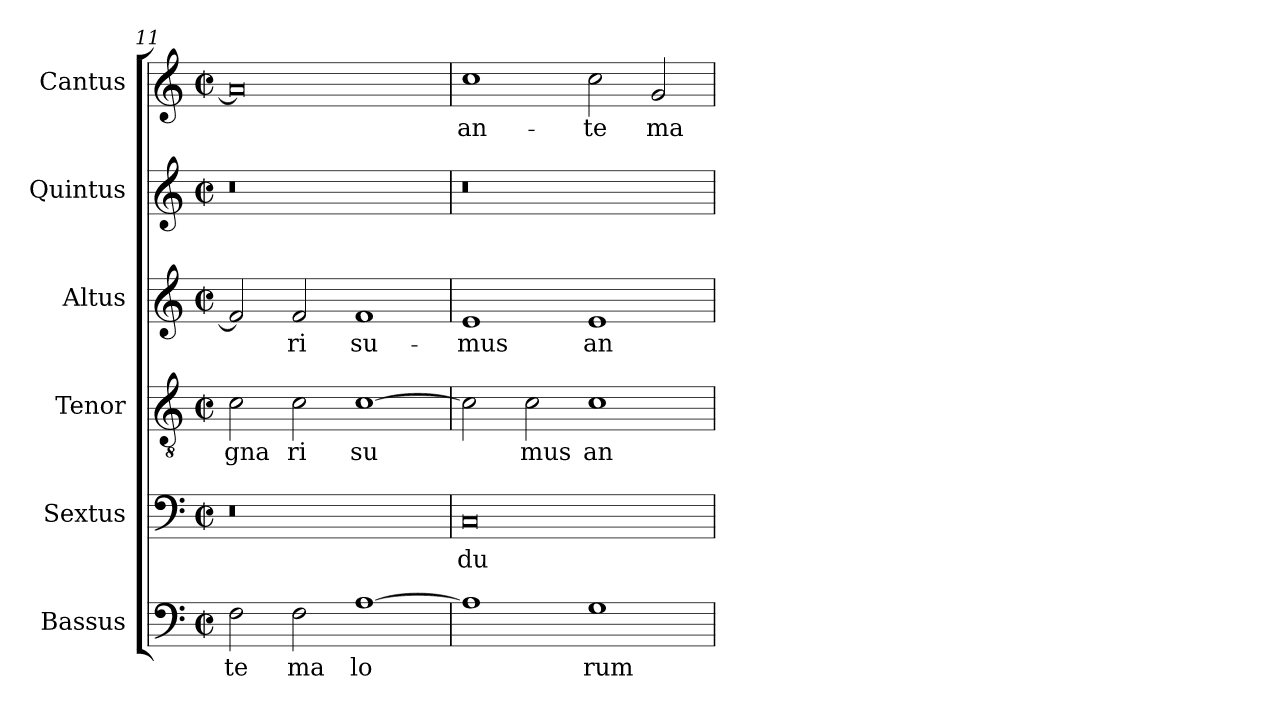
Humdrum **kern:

**kern	**text	**kern	**text	**kern	**text	**kern	**text	**kern	**kern	**text
*part6	*part6	*part5	*part5	*part4	*part4	*part3	*part3	*part2	*part1	*part1
*staff6	*staff6	*staff5	*staff5	*staff4	*staff4	*staff3	*staff3	*staff2	*staff1	*staff1
*I"Bassus	*	*I"Sextus	*	*I"Tenor	*	*I"Altus	*	*I"Quintus	*I"Cantus	*
*clefF4	*	*clefF4	*	*clefGv2	*	*clefG2	*	*clefG2	*clefG2	*
*k[]	*	*k[]	*	*k[]	*	*k[]	*	*k[]	*k[]	*
*C:	*	*C:	*	*C:	*	*C:	*	*C:	*C:	*
*M2/2	*	*M2/2	*	*M2/2	*	*M2/2	*	*M2/2	*M2/2	*
*met(c|)	*	*met(c|)	*	*met(c|)	*	*met(c|)	*	*met(c|)	*met(c|)	*
=11	=11	=11	=11	=11	=11	=11	=11	=11	=11	=11
!	!LO:LY:b:cj	!	!	!	!LO:LY:b:cj	!	!LO:LY:b:cj	!	!	!LO:LY:b:cj
2F\	te	0r	.	2c\	gna	2f/]	--	0r	0a]	.
!	!LO:LY:b:cj	!	!	!	!LO:LY:b:cj	!	!LO:LY:b:cj	!	!	!
2F\	ma	.	.	2c\	ri	2f/	-ri	.	.	.
!	!LO:LY:b:cj	!	!	!	!LO:LY:b:cj	!	!LO:LY:b:cj	!	!	!
[>1A	lo	.	.	[>1c	su	1f	su-	.	.	.
=12	=12	=12	=12	=12	=12	=12	=12	=12	=12	=12
!	!LO:LY:b:cj	!	!LO:LY:b:cj	!	!LO:LY:b:cj	!	!LO:LY:b:cj	!	!	!LO:LY:b:cj
1A]	.	0C	du-	2c\]	.	1e	-mus	0r	1cc	an-
!	!	!	!	!	!LO:LY:b:cj	!	!	!	!	!
.	.	.	.	2c\	mus	.	.	.	.	.
!	!LO:LY:b:cj	!	!	!	!LO:LY:b:cj	!	!LO:LY:b:cj	!	!	!LO:LY:b:cj
1G	rum	.	.	1c	an	1e	an-	.	2cc\	-te
!	!	!	!	!	!	!	!	!	!	!LO:LY:b:cj
.	.	.	.	.	.	.	.	.	2g/	ma-
=	=	=	=	=	=	=	=	=	=	=
*-	*-	*-	*-	*-	*-	*-	*-	*-	*-	*-
